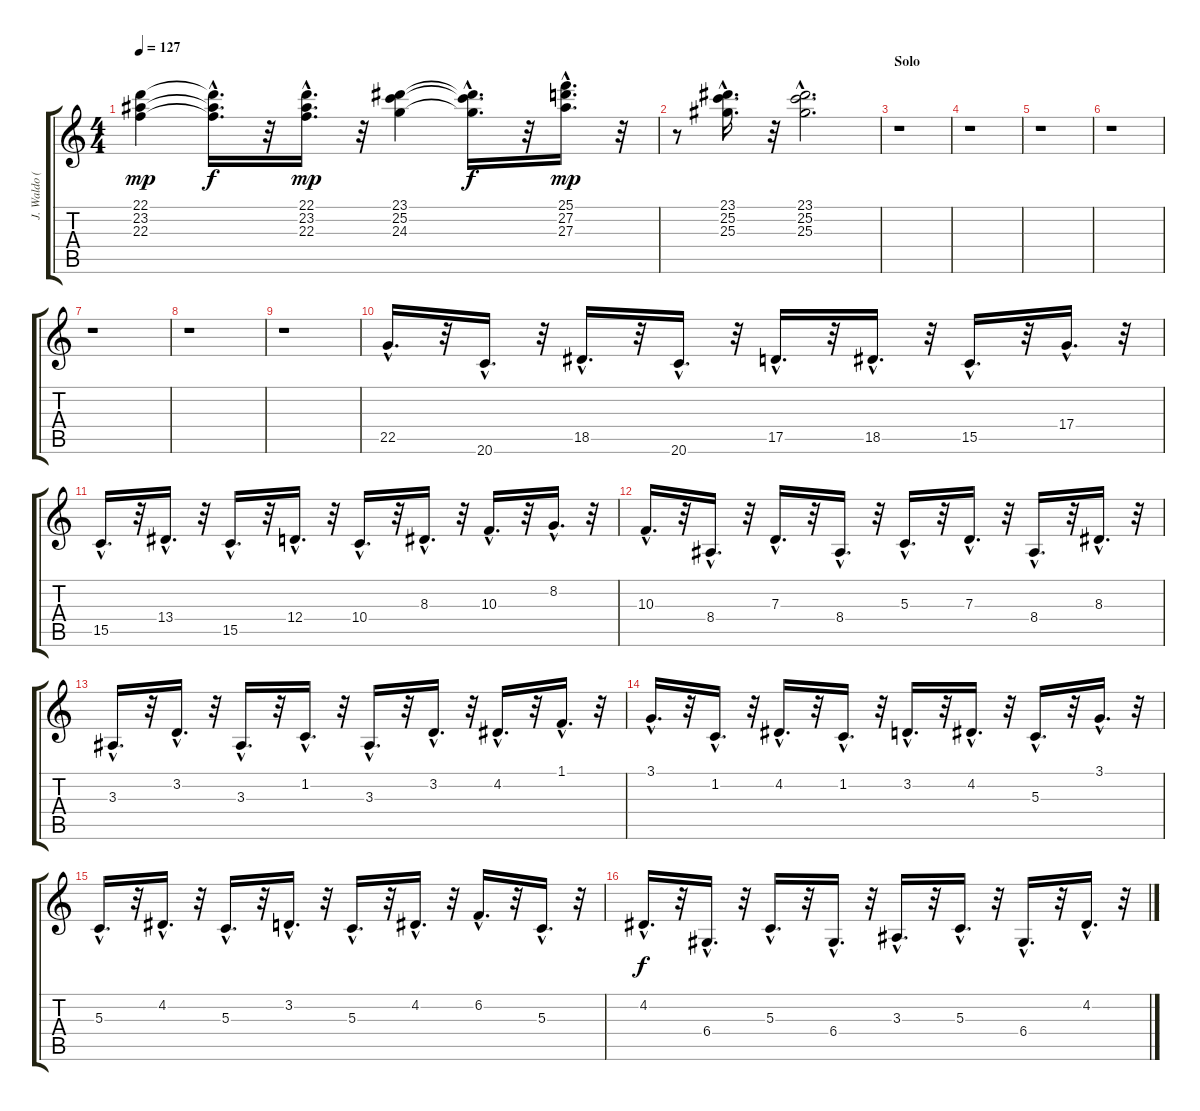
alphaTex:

\track ("J. Waldo (Right)" "J. Waldo (") {instrument rockorgan}
\staff {score tabs}
\tuning (E4 B3 G3 D3 A2 E2) {hide}
\ts (4 4)
\tempo 127
\clef g2
\ks c
(22.1 23.2 22.3).4{dy mp} (22.1{hac t} 23.2{hac t} 22.3{hac t}).16{d dy f} r.32 (22.1{hac} 23.2{hac} 22.3{hac}).16{d dy mp} r.32 (23.1 25.2 24.3).4 (23.1{hac t} 25.2{hac t} 24.3{hac t}).16{d dy f} r.32 (25.1 27.2{hac} 27.3).16{d dy mp} r.32 |
r.8 (23.1{hac} 25.2 25.3).16{d} r.32 (23.1{hac} 25.2{hac} 25.3{hac}).2{d} |
\section ("" "Solo")
r.1 |
r.1 |
r.1 |
r.1 |
r.1 |
r.1 |
r.1 |
22.5{hac}.16{d volume 8} r.32 20.6{hac}.16{d} r.32 18.5{hac}.16{d} r.32 20.6{hac}.16{d} r.32 17.5{hac}.16{d} r.32 18.5{hac}.16{d} r.32 15.5{hac}.16{d} r.32 17.4{hac}.16{d} r.32 |
15.5{hac}.16{d} r.32 13.4{hac}.16{d} r.32 15.5{hac}.16{d} r.32 12.4{hac}.16{d} r.32 10.4{hac}.16{d} r.32 8.3{hac}.16{d} r.32 10.3{hac}.16{d} r.32 8.2{hac}.16{d} r.32 |
10.3{hac}.16{d} r.32 8.4{hac}.16{d} r.32 7.3{hac}.16{d} r.32 8.4{hac}.16{d} r.32 5.3{hac}.16{d} r.32 7.3{hac}.16{d} r.32 8.4{hac}.16{d} r.32 8.3{hac}.16{d} r.32 |
3.3{hac}.16{d} r.32 3.2{hac}.16{d} r.32 3.3{hac}.16{d} r.32 1.2{hac}.16{d} r.32 3.3{hac}.16{d} r.32 3.2{hac}.16{d} r.32 4.2{hac}.16{d} r.32 1.1{hac}.16{d} r.32 |
3.1{hac}.16{d} r.32 1.2{hac}.16{d} r.32 4.2{hac}.16{d} r.32 1.2{hac}.16{d} r.32 3.2{hac}.16{d} r.32 4.2{hac}.16{d} r.32 5.3{hac}.16{d} r.32 3.1{hac}.16{d} r.32 |
5.3{hac}.16{d} r.32 4.2{hac}.16{d} r.32 5.3{hac}.16{d} r.32 3.2{hac}.16{d} r.32 5.3{hac}.16{d} r.32 4.2{hac}.16{d} r.32 6.2{hac}.16{d} r.32 5.3{hac}.16{d} r.32 |
4.2{hac}.16{d dy f} r.32 6.4{hac}.16{d} r.32 5.3{hac}.16{d} r.32 6.4{hac}.16{d} r.32 3.3{hac}.16{d} r.32 5.3{hac}.16{d} r.32 6.4{hac}.16{d} r.32 4.2{hac}.16{d} r.32
